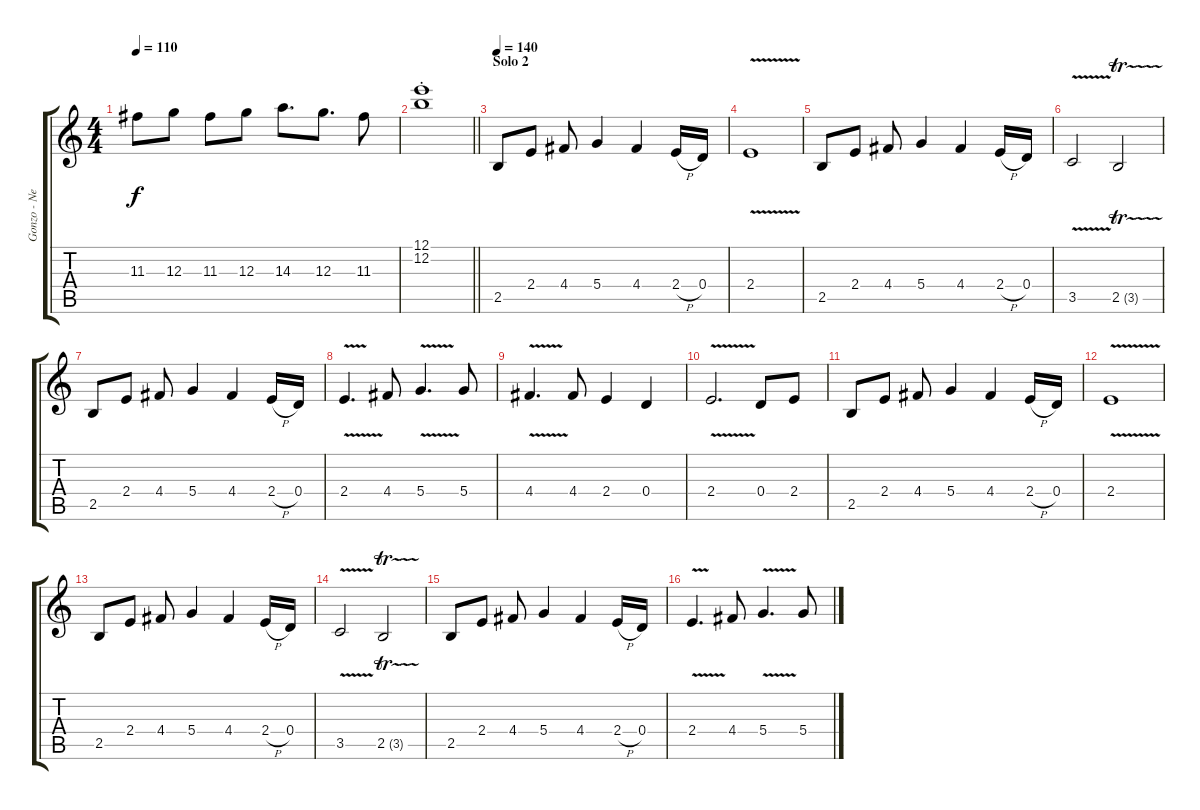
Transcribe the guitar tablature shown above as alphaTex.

\track ("Gonzo - Neck 2" "Gonzo - Ne") {instrument distortionguitar}
\staff {score tabs}
\tuning (E4 B3 G3 D3 A2 E2) {hide}
\ts (4 4)
\tempo 110
\clef g2
\ks c
11.3{t}.8{dy f} 12.3.8 11.3.8 12.3.8 14.3.8{d} 12.3.8{d} 11.3.8 |
\barLineRight lightlight
(12.1{st} 12.2{st}).1 |
\section ("" "Solo 2")
\tempo 140
2.5.8{volume 12} 2.4.8 4.4.8 5.4.4 4.4.4 2.4{h}.16 0.4.16 |
2.4{v}.1 |
2.5.8 2.4.8 4.4.8 5.4.4 4.4.4 2.4{h}.16 0.4.16 |
3.5{v}.2 2.5{tr (3 16)}.2 |
2.5.8 2.4.8 4.4.8 5.4.4 4.4.4 2.4{h}.16 0.4.16 |
2.4{v}.4{d} 4.4.8 5.4{v}.4{d} 5.4.8 |
4.4{v}.4{d} 4.4.8 2.4.4 0.4.4 |
2.4{v}.2{d} 0.4.8 2.4.8 |
2.5.8 2.4.8 4.4.8 5.4.4 4.4.4 2.4{h}.16 0.4.16 |
2.4{v}.1 |
2.5.8 2.4.8 4.4.8 5.4.4 4.4.4 2.4{h}.16 0.4.16 |
3.5{v}.2 2.5{tr (3 16)}.2 |
2.5.8 2.4.8 4.4.8 5.4.4 4.4.4 2.4{h}.16 0.4.16 |
2.4{v}.4{d} 4.4.8 5.4{v}.4{d} 5.4.8
